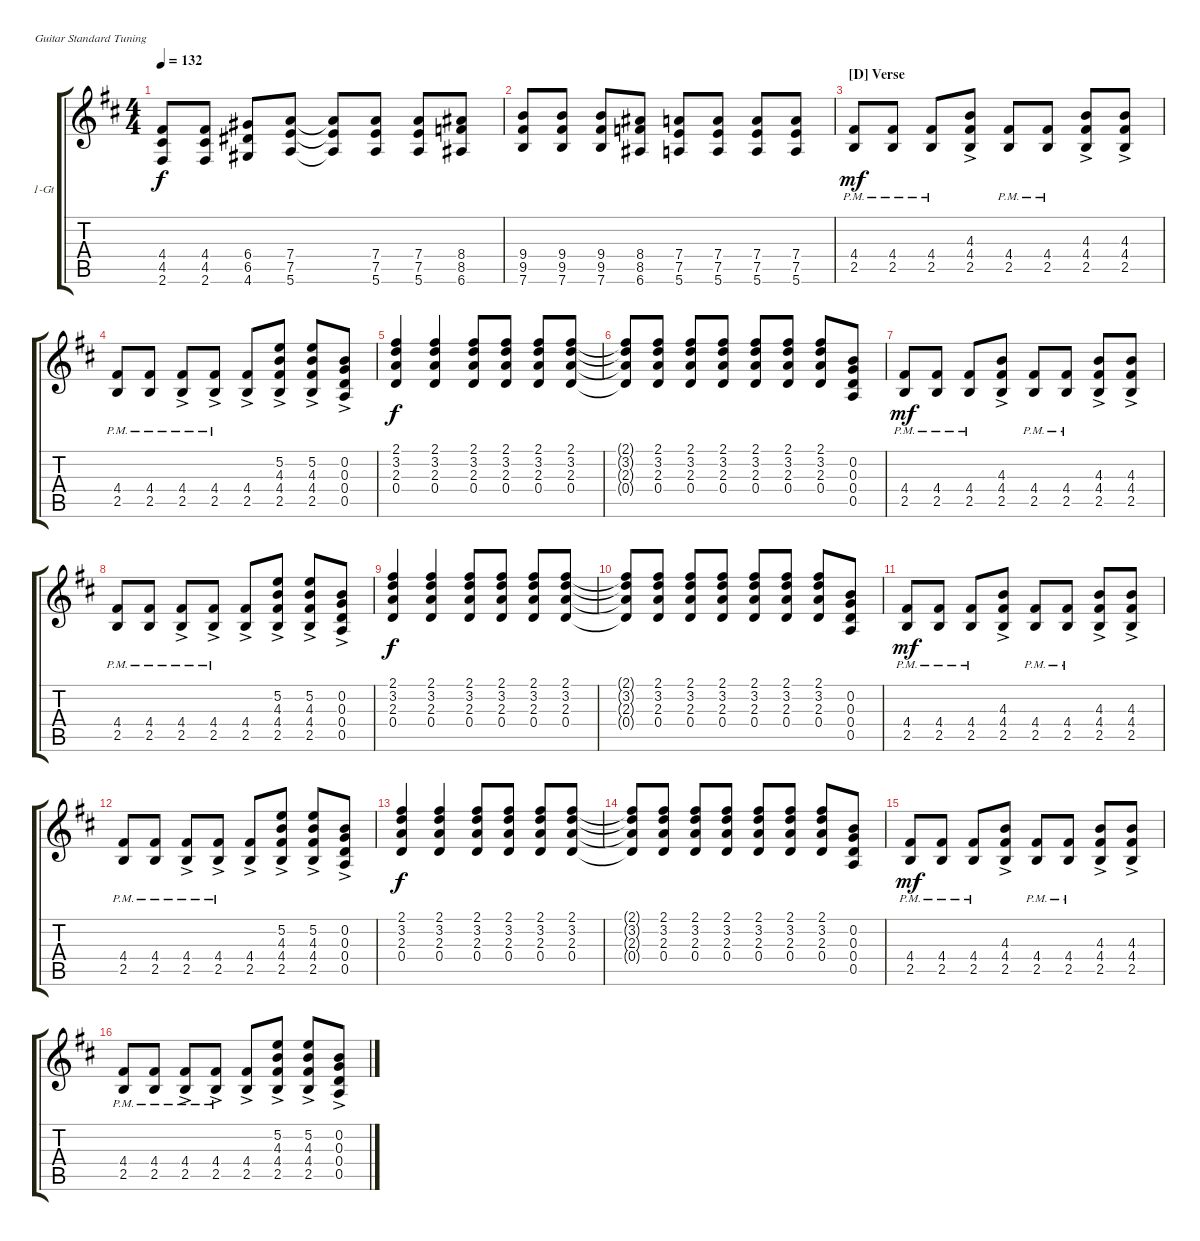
\defaultSystemsLayout 4
\bracketExtendMode groupsimilarinstruments
\firstSystemTrackNameOrientation horizontal
\otherSystemsTrackNameOrientation horizontal
\track ("1 Guitar" "1-Gt") {instrument electricguitarclean}
\staff {score tabs}
\tuning (E4 B3 G3 D3 A2 E2)
\ts (4 4)
\tempo 132
\clef g2
\scale
1.06305
\ks d
(2.6 4.5 4.4).8{dy f} (2.6 4.5 4.4).8 (4.6 6.5 6.4).8 (5.6 7.5 7.4).8 (5.6{t} 7.5{t} 7.4{t}).8 (5.6 7.5 7.4).8 (5.6 7.5 7.4).8 (6.6 8.5 8.4).8 |
\scale
0.936948 (7.6 9.5 9.4).8 (7.6 9.5 9.4).8 (7.6 9.5 9.4).8 (6.6 8.5 8.4).8 (5.6 7.5 7.4).8 (5.6 7.5 7.4).8 (5.6 7.5 7.4).8 (5.6 7.5 7.4).8 |
\section ("D" "Verse")
\scale
1.06305 (2.5{pm} 4.4{pm}).8{dy mf} (4.4{pm} 2.5{pm}).8 (2.5{pm} 4.4{pm}).8 (2.5{ac} 4.4 4.3).8 (2.5{pm} 4.4{pm}).8 (4.4{pm} 2.5{pm}).8 (2.5{ac} 4.4{ac} 4.3{ac}).8 (2.5{ac} 4.4{ac} 4.3{ac}).8 |
\scale
0.936948 (2.5{pm} 4.4{pm}).8 (4.4{pm} 2.5{pm}).8 (2.5{ac pm} 4.4{ac pm}).8 (2.5{ac pm} 4.4{ac pm}).8 (4.4{ac} 2.5{ac}).8 (2.5{ac} 4.4{ac} 4.3{ac} 5.2).8 (2.5{ac} 4.4{ac} 4.3{ac} 5.2).8 (0.5 0.4 0.3 0.2{ac}).8 |
\scale
1.06305 (2.1 3.2 2.3 0.4).4{dy f} (2.1 3.2 2.3 0.4).4 (2.1 3.2 2.3 0.4).8 (2.1 3.2 2.3 0.4).8 (2.1 3.2 2.3 0.4).8 (2.1 3.2 2.3 0.4).8 |
\scale
0.936948 (2.1{t} 3.2{t} 2.3{t} 0.4{t}).8 (2.1 3.2 2.3 0.4).8 (2.1 3.2 2.3 0.4).8 (2.1 3.2 2.3 0.4).8 (2.1 3.2 2.3 0.4).8 (2.1 3.2 2.3 0.4).8 (2.1 3.2 2.3 0.4).8 (0.5 0.4 0.3 0.2).8 |
\scale
1.06305 (2.5{pm} 4.4{pm}).8{dy mf} (4.4{pm} 2.5{pm}).8 (2.5{pm} 4.4{pm}).8 (2.5{ac} 4.4 4.3).8 (2.5{pm} 4.4{pm}).8 (4.4{pm} 2.5{pm}).8 (2.5{ac} 4.4{ac} 4.3{ac}).8 (2.5{ac} 4.4{ac} 4.3{ac}).8 |
\scale
0.936948 (2.5{pm} 4.4{pm}).8 (4.4{pm} 2.5{pm}).8 (2.5{ac pm} 4.4{ac pm}).8 (2.5{ac pm} 4.4{ac pm}).8 (4.4{ac} 2.5{ac}).8 (2.5{ac} 4.4{ac} 4.3{ac} 5.2).8 (2.5{ac} 4.4{ac} 4.3{ac} 5.2).8 (0.5 0.4 0.3 0.2{ac}).8 |
\scale
1.06305 (2.1 3.2 2.3 0.4).4{dy f} (2.1 3.2 2.3 0.4).4 (2.1 3.2 2.3 0.4).8 (2.1 3.2 2.3 0.4).8 (2.1 3.2 2.3 0.4).8 (2.1 3.2 2.3 0.4).8 |
\scale
0.936948 (2.1{t} 3.2{t} 2.3{t} 0.4{t}).8 (2.1 3.2 2.3 0.4).8 (2.1 3.2 2.3 0.4).8 (2.1 3.2 2.3 0.4).8 (2.1 3.2 2.3 0.4).8 (2.1 3.2 2.3 0.4).8 (2.1 3.2 2.3 0.4).8 (0.5 0.4 0.3 0.2).8 |
\scale
1.06305 (2.5{pm} 4.4{pm}).8{dy mf} (4.4{pm} 2.5{pm}).8 (2.5{pm} 4.4{pm}).8 (2.5{ac} 4.4 4.3).8 (2.5{pm} 4.4{pm}).8 (4.4{pm} 2.5{pm}).8 (2.5{ac} 4.4{ac} 4.3{ac}).8 (2.5{ac} 4.4{ac} 4.3{ac}).8 |
\scale
0.936948 (2.5{pm} 4.4{pm}).8 (4.4{pm} 2.5{pm}).8 (2.5{ac pm} 4.4{ac pm}).8 (2.5{ac pm} 4.4{ac pm}).8 (4.4{ac} 2.5{ac}).8 (2.5{ac} 4.4{ac} 4.3{ac} 5.2).8 (2.5{ac} 4.4{ac} 4.3{ac} 5.2).8 (0.5 0.4 0.3 0.2{ac}).8 |
\scale
1.06305 (2.1 3.2 2.3 0.4).4{dy f} (2.1 3.2 2.3 0.4).4 (2.1 3.2 2.3 0.4).8 (2.1 3.2 2.3 0.4).8 (2.1 3.2 2.3 0.4).8 (2.1 3.2 2.3 0.4).8 |
\scale
0.936948 (2.1{t} 3.2{t} 2.3{t} 0.4{t}).8 (2.1 3.2 2.3 0.4).8 (2.1 3.2 2.3 0.4).8 (2.1 3.2 2.3 0.4).8 (2.1 3.2 2.3 0.4).8 (2.1 3.2 2.3 0.4).8 (2.1 3.2 2.3 0.4).8 (0.5 0.4 0.3 0.2).8 |
\scale
1.06305 (2.5{pm} 4.4{pm}).8{dy mf} (4.4{pm} 2.5{pm}).8 (2.5{pm} 4.4{pm}).8 (2.5{ac} 4.4 4.3).8 (2.5{pm} 4.4{pm}).8 (4.4{pm} 2.5{pm}).8 (2.5{ac} 4.4{ac} 4.3{ac}).8 (2.5{ac} 4.4{ac} 4.3{ac}).8 |
\scale
0.936948 (2.5{pm} 4.4{pm}).8 (4.4{pm} 2.5{pm}).8 (2.5{ac pm} 4.4{ac pm}).8 (2.5{ac pm} 4.4{ac pm}).8 (4.4{ac} 2.5{ac}).8 (2.5{ac} 4.4{ac} 4.3{ac} 5.2).8 (2.5{ac} 4.4{ac} 4.3{ac} 5.2).8 (0.5 0.4 0.3 0.2{ac}).8
